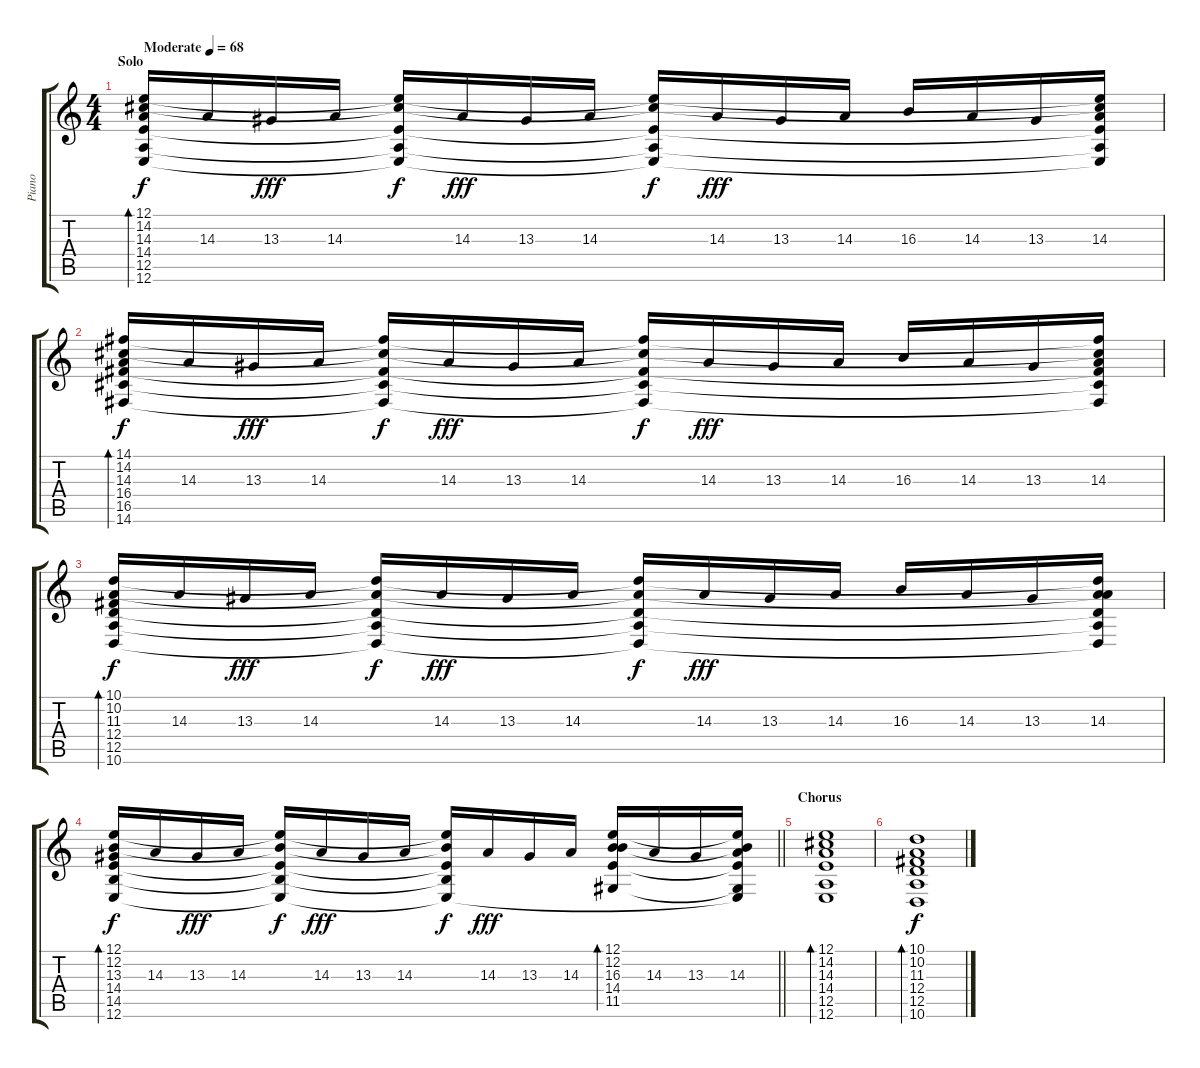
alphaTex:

\track ("Piano" "Piano") {instrument brightacousticpiano}
\staff {score tabs}
\tuning (E4 B3 G3 D3 A2 E2) {hide}
\ts (4 4)
\section ("" "Solo")
\tempo (68 "Moderate")
\clef g2
\ks c
(12.1 14.2 14.3 14.4 12.5 12.6).16{bd 60 dy f instrument brightacousticpiano} 14.3.16 13.3.16{dy fff} 14.3.16 (12.1{t} 14.2{t} 14.4{t} 12.5{t} 12.6{t}).16{dy f} 14.3.16{dy fff} 13.3.16 14.3.16 (12.1{t} 14.2{t} 14.4{t} 12.5{t} 12.6{t}).16{dy f} 14.3.16{dy fff} 13.3.16 14.3.16 16.3.16 14.3.16 13.3.16 (12.1{t} 14.2{t} 14.3 14.4{t} 12.5{t} 12.6{t}).16 |
(14.1 14.2 14.3 16.4 16.5 14.6).16{bd 60 dy f} 14.3.16 13.3.16{dy fff} 14.3.16 (14.1{t} 14.2{t} 16.4{t} 16.5{t} 14.6{t}).16{dy f} 14.3.16{dy fff} 13.3.16 14.3.16 (14.1{t} 14.2{t} 16.4{t} 16.5{t} 14.6{t}).16{dy f} 14.3.16{dy fff} 13.3.16 14.3.16 16.3.16 14.3.16 13.3.16 (14.1{t} 14.2{t} 14.3 16.4{t} 16.5{t} 14.6{t}).16 |
(10.1 10.2 11.3 12.4 12.5 10.6).16{bd 60 dy f} 14.3.16 13.3.16{dy fff} 14.3.16 (10.1{t} 10.2{t} 12.4{t} 12.5{t} 10.6{t}).16{dy f} 14.3.16{dy fff} 13.3.16 14.3.16 (10.1{t} 10.2{t} 12.4{t} 12.5{t} 10.6{t}).16{dy f} 14.3.16{dy fff} 13.3.16 14.3.16 16.3.16 14.3.16 13.3.16 (10.1{t} 10.2{t} 14.3 12.4{t} 12.5{t} 10.6{t}).16 |
\barLineRight lightlight
(12.1 12.2 13.3 14.4 14.5 12.6).16{bd 60 dy f} 14.3.16 13.3.16{dy fff} 14.3.16 (12.1{t} 12.2{t} 14.4{t} 14.5{t} 12.6{t}).16{dy f} 14.3.16{dy fff} 13.3.16 14.3.16 (12.1{t} 12.2{t} 14.4{t} 14.5{t} 12.6{t}).16{dy f} 14.3.16{dy fff} 13.3.16 14.3.16 (12.1 12.2 16.3 14.4 11.5).16{bd 120} 14.3.16 13.3.16 (12.1{t} 12.2{t} 14.3 14.4{t} 11.5{t} 12.6{t}).16 |
\section ("" "Chorus")
(12.1 14.2 14.3 14.4 12.5 12.6).1{bd 120} |
(10.1 10.2 11.3 12.4 12.5 10.6).1{bd 120 dy f}
